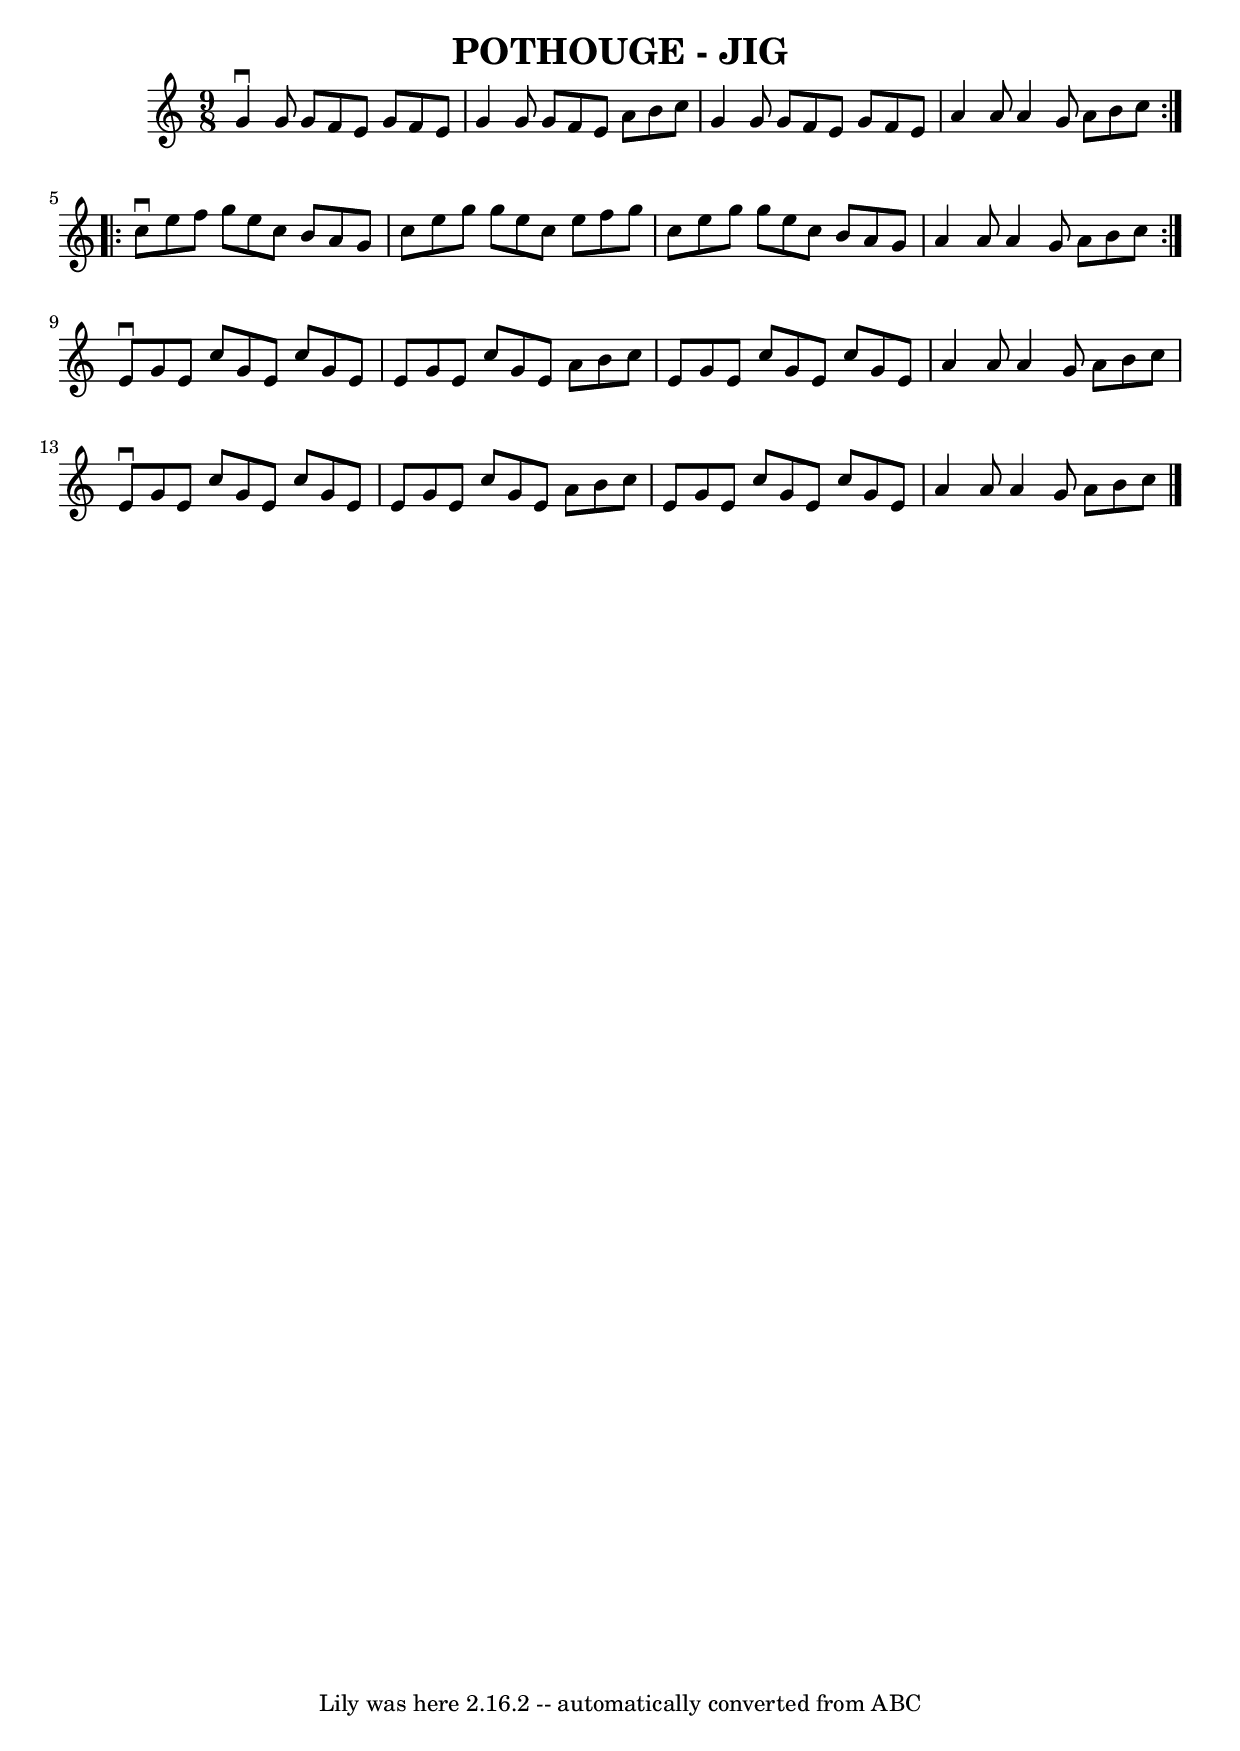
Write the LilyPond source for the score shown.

\version "2.16.2"
\include "Mammoth.ily"
\header {
  %% book = "Ryan's Mammoth Collection of Fiddle Tunes"
  crossRefNumber = "1"
  footnotes = ""
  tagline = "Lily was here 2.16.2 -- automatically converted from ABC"
  title = "POTHOUGE - JIG"

}
voicedefault =  {



  \repeat volta 2 {

    \time 9/8 
    \key c \major g'4^\downbow g'8 g'8 f'8 e'8 g'8    
    f'8 e'8    |
    g'4 g'8 g'8 f'8 e'8 a'8 b'8 c''8  
    |
    g'4 g'8 g'8 f'8 e'8 g'8 f'8 e'8    |
    
    a'4 a'8 a'4 g'8 a'8 b'8 c''8    
  }     
  \repeat volta 2 {
    
    c''8^\downbow e''8 f''8 g''8 e''8 c''8 b'8 a'8 g'8    
    |
    c''8 e''8 g''8 g''8 e''8 c''8 e''8 f''8 g''8 
    c''8 e''8 g''8 g''8 e''8 c''8 b'8 a'8 g'8    
    |
    a'4 a'8 a'4 g'8 a'8 b'8 c''8    
  } e'8 
  ^\downbow g'8 e'8 c''8 g'8 e'8 c''8 g'8 e'8    |
  
  e'8 g'8 e'8 c''8 g'8 e'8 a'8 b'8 c''8    |
  
  e'8 g'8 e'8 c''8 g'8 e'8 c''8 g'8 e'8    |
  a'4 
  a'8 a'4 g'8 a'8 b'8 c''8        |
  e'8^\downbow   
  g'8 e'8 c''8 g'8 e'8 c''8 g'8 e'8    |
  e'8 g'8 
  e'8 c''8 g'8 e'8 a'8 b'8 c''8    |
  e'8 g'8    
  e'8 c''8 g'8 e'8 c''8 g'8 e'8    |
  a'4 a'8 a'4 
  g'8 a'8 b'8 c''8    \bar "|."   

}

\score{
  <<

    \context Staff="default"
    {
      \voicedefault 
      
    }

  >>
  \layout {
    
  }
  \midi {
  }

}
